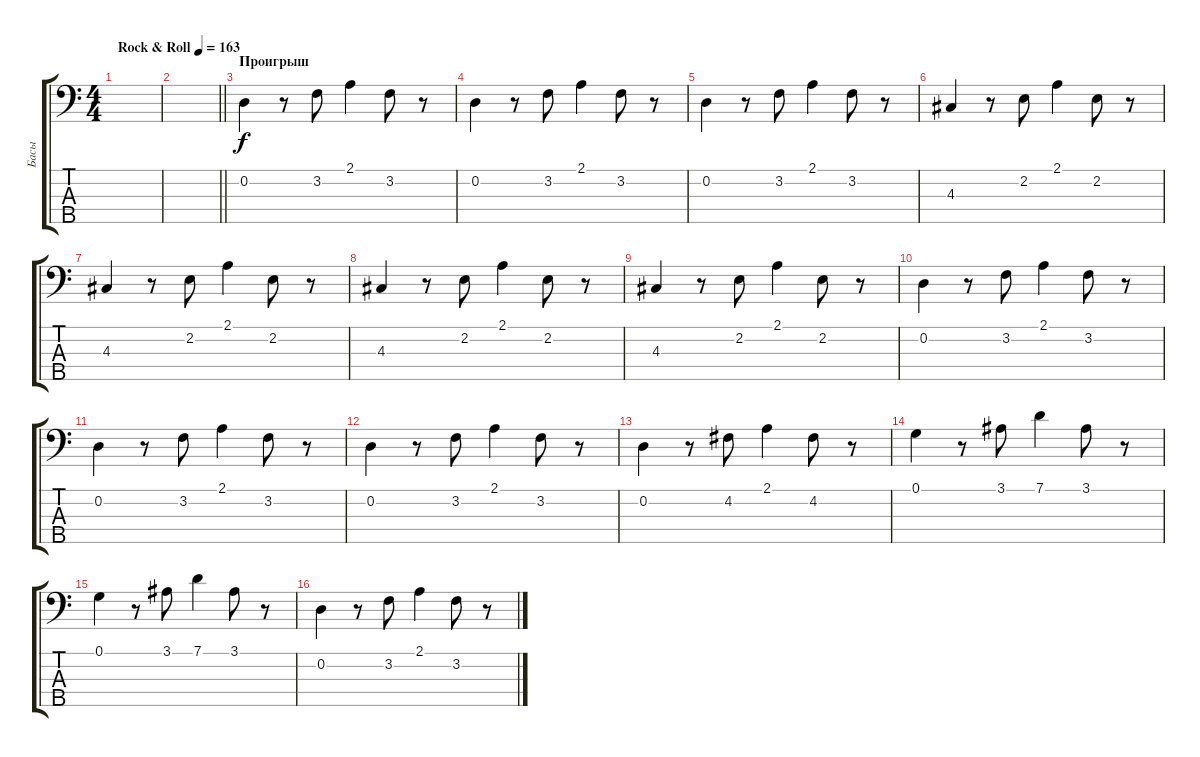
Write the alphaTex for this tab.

\track ("Басы" "Басы") {instrument electricbassfinger}
\staff {score tabs}
\tuning (G2 D2 A1 E1 B0) {hide}
\ts (4 4)
\tempo (163 "Rock & Roll")
\clef f4
\ks c
|
\barLineRight lightlight
|
\section ("" "Проигрыш")
0.2.4 r.8 3.2.8 2.1.4 3.2.8 r.8 |
0.2.4 r.8 3.2.8 2.1.4 3.2.8 r.8 |
0.2.4 r.8 3.2.8 2.1.4 3.2.8 r.8 |
4.3.4 r.8 2.2.8 2.1.4 2.2.8 r.8 |
4.3.4 r.8 2.2.8 2.1.4 2.2.8 r.8 |
4.3.4 r.8 2.2.8 2.1.4 2.2.8 r.8 |
4.3.4 r.8 2.2.8 2.1.4 2.2.8 r.8 |
0.2.4 r.8 3.2.8 2.1.4 3.2.8 r.8 |
0.2.4 r.8 3.2.8 2.1.4 3.2.8 r.8 |
0.2.4 r.8 3.2.8 2.1.4 3.2.8 r.8 |
0.2.4 r.8 4.2.8 2.1.4 4.2.8 r.8 |
0.1.4 r.8 3.1.8 7.1.4 3.1.8 r.8 |
0.1.4 r.8 3.1.8 7.1.4 3.1.8 r.8 |
0.2.4 r.8 3.2.8 2.1.4 3.2.8 r.8
